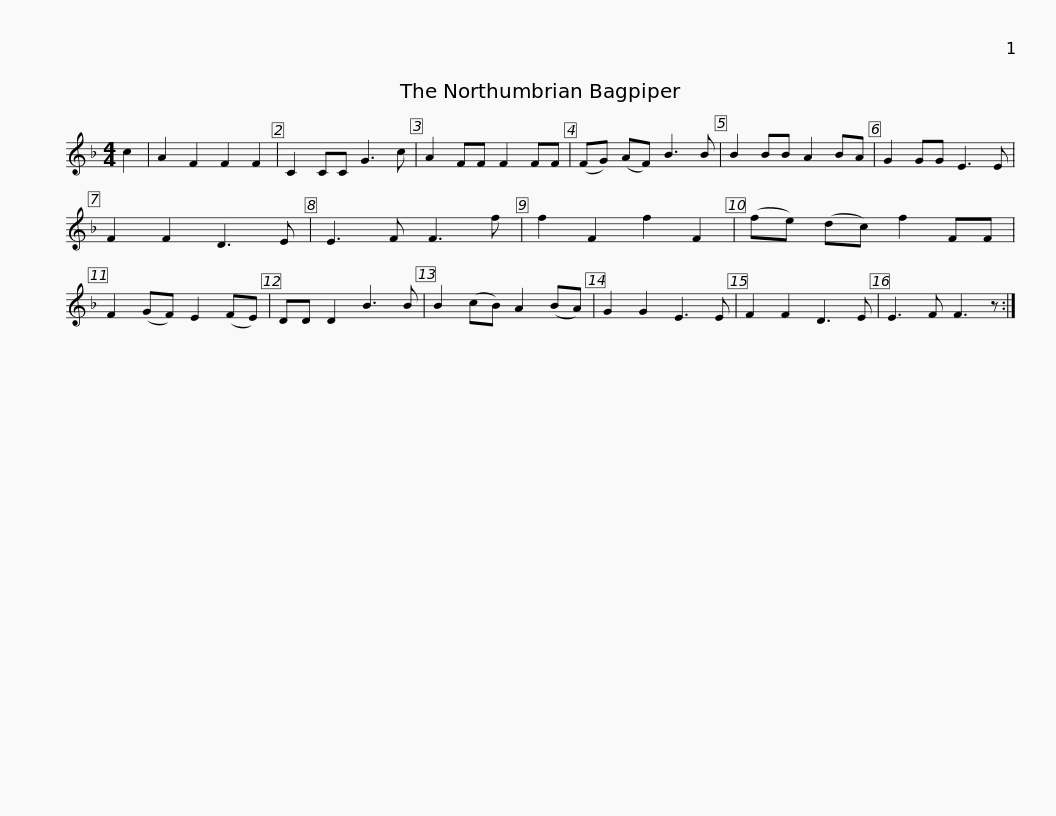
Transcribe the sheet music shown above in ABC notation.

X:1
L:1/8
M:4/4
I:linebreak $
K:F
V:1 treble
V:1
 c2 | A2 F2 F2 F2 | C2 CC G3 c | A2 FF F2 FF | (FG) (AF) B3 B | %5
 B2 BB A2 BA | G2 GG E3 E | F2 F2 D3 E |$ E3 F F3 f | f2 F2 f2 F2 | %10
 (fe) (dc) f2 FF | F2 (GF) E2 (FE) | DD D2 B3 B | B2 (cB) A2 (BA) | G2 G2 E3 E | %15
 F2 F2 D3 E |$ E3 F F3 z :| %17
